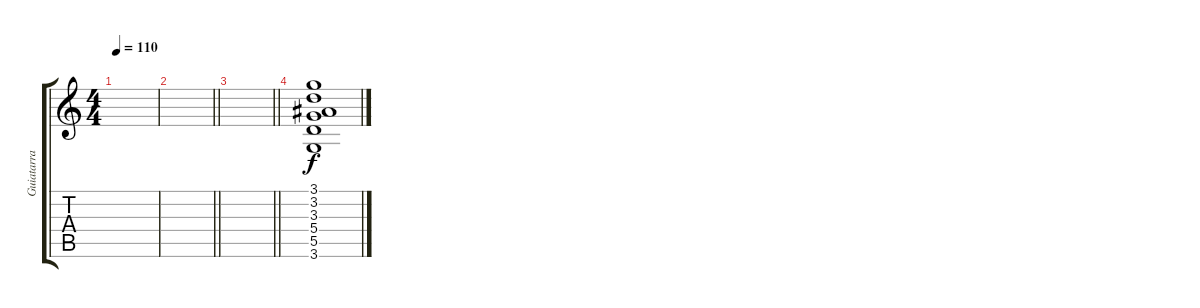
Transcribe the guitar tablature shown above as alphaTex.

\track ("Guiatarra 2" "Guiatarra ") {instrument overdrivenguitar}
\staff {score tabs}
\tuning (E4 B3 G3 D3 A2 E2) {hide}
\ts (4 4)
\tempo 110
\clef g2
\ks c
|
\barLineRight lightlight
|
\barLineRight lightlight
|
(3.1 3.2 3.3 5.4 5.5 3.6).1
